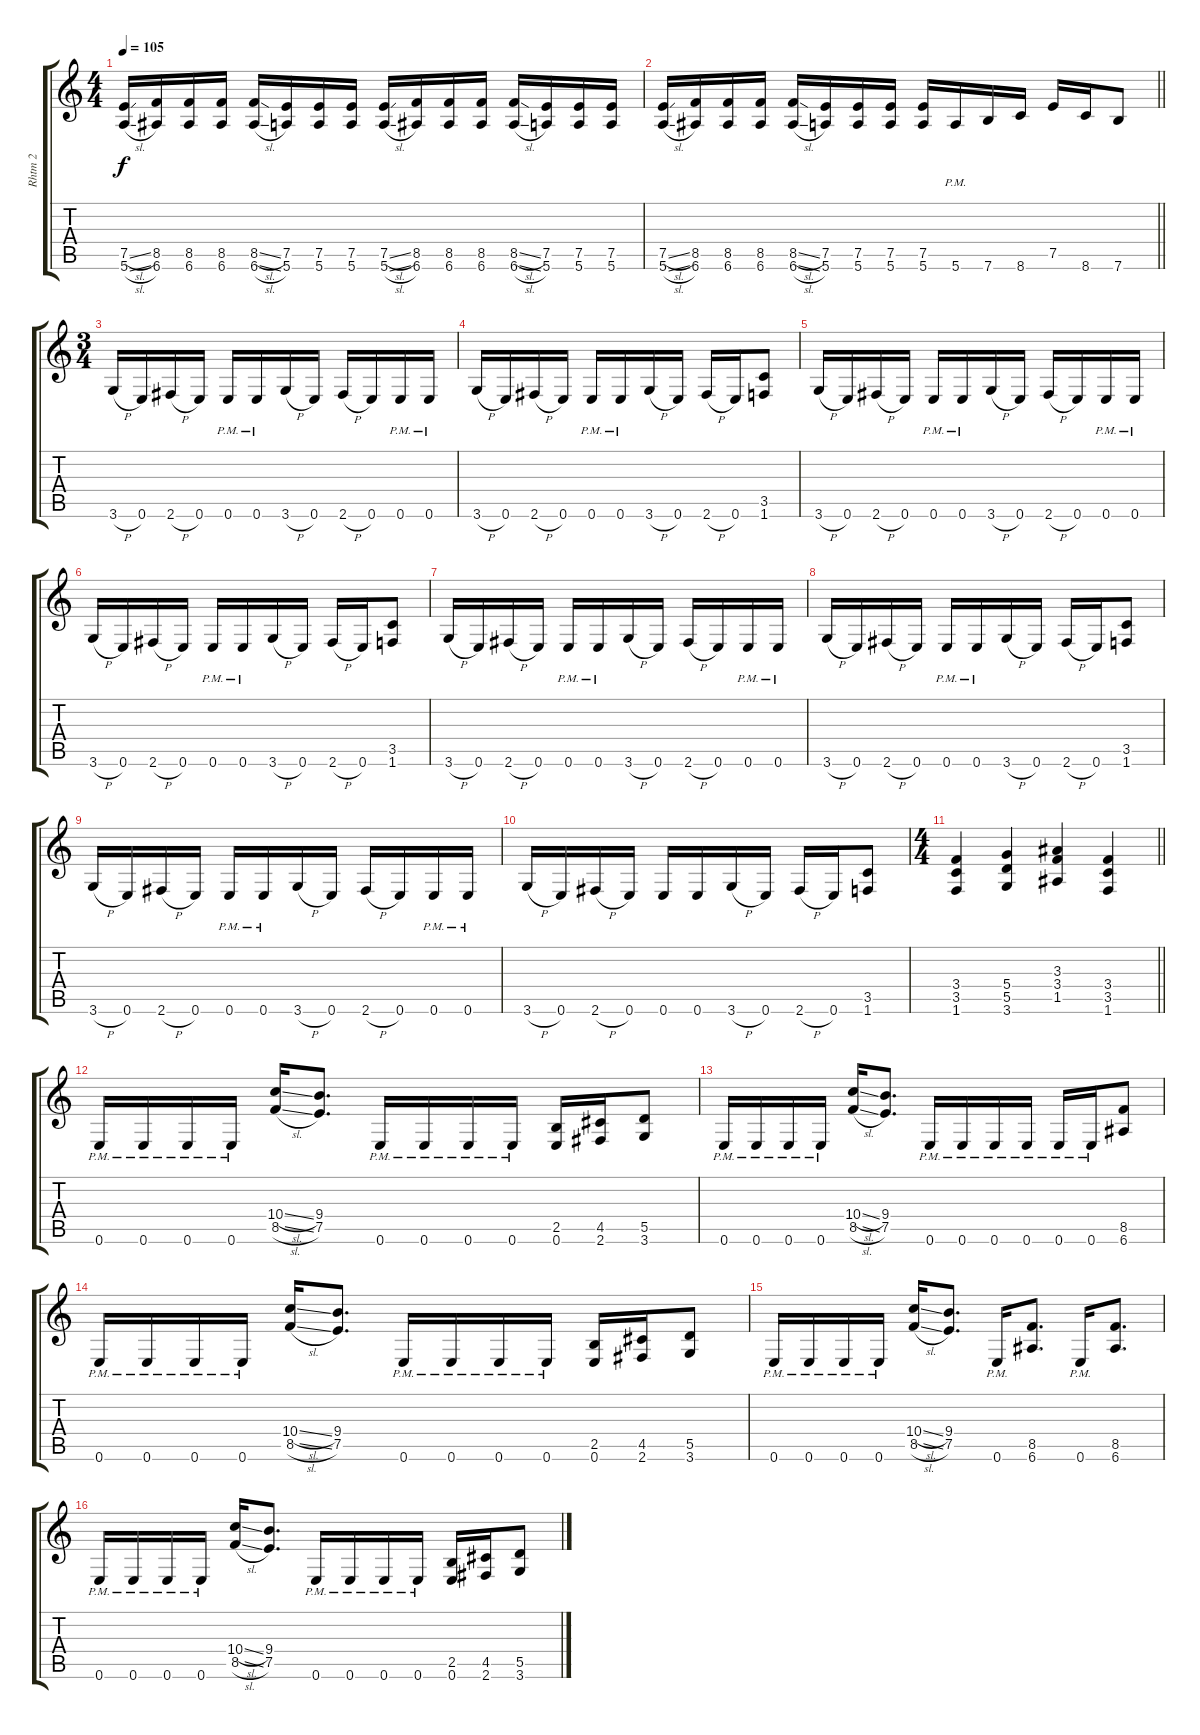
\track ("Rhtm 2" "Rhtm 2") {instrument distortionguitar}
\staff {score tabs}
\tuning (E4 B3 G3 D3 A2 E2) {hide}
\ts (4 4)
\tempo 105
\clef g2
\ks c
(7.5{sl} 5.6{sl}).16{dy f} (8.5 6.6).16 (8.5 6.6).16 (8.5 6.6).16 (8.5{sl} 6.6{sl}).16 (7.5 5.6).16 (7.5 5.6).16 (7.5 5.6).16 (7.5{sl} 5.6{sl}).16 (8.5 6.6).16 (8.5 6.6).16 (8.5 6.6).16 (8.5{sl} 6.6{sl}).16 (7.5 5.6).16 (7.5 5.6).16 (7.5 5.6).16 |
\barLineRight lightlight
(7.5{sl} 5.6{sl}).16 (8.5 6.6).16 (8.5 6.6).16 (8.5 6.6).16 (8.5{sl} 6.6{sl}).16 (7.5 5.6).16 (7.5 5.6).16 (7.5 5.6).16 (7.5 5.6).16 5.6{pm}.16 7.6.16 8.6.16 7.5.16 8.6.16 7.6.8 |
\ts (3 4)
3.6{h}.16 0.6.16 2.6{h}.16 0.6.16 0.6{pm}.16 0.6{pm}.16 3.6{h}.16 0.6.16 2.6{h}.16 0.6.16 0.6{pm}.16 0.6{pm}.16 |
3.6{h}.16 0.6.16 2.6{h}.16 0.6.16 0.6{pm}.16 0.6{pm}.16 3.6{h}.16 0.6.16 2.6{h}.16 0.6.16 (3.5 1.6).8 |
3.6{h}.16 0.6.16 2.6{h}.16 0.6.16 0.6{pm}.16 0.6{pm}.16 3.6{h}.16 0.6.16 2.6{h}.16 0.6.16 0.6{pm}.16 0.6{pm}.16 |
3.6{h}.16 0.6.16 2.6{h}.16 0.6.16 0.6{pm}.16 0.6{pm}.16 3.6{h}.16 0.6.16 2.6{h}.16 0.6.16 (3.5 1.6).8 |
3.6{h}.16 0.6.16 2.6{h}.16 0.6.16 0.6{pm}.16 0.6{pm}.16 3.6{h}.16 0.6.16 2.6{h}.16 0.6.16 0.6{pm}.16 0.6{pm}.16 |
3.6{h}.16 0.6.16 2.6{h}.16 0.6.16 0.6{pm}.16 0.6{pm}.16 3.6{h}.16 0.6.16 2.6{h}.16 0.6.16 (3.5 1.6).8 |
3.6{h}.16 0.6.16 2.6{h}.16 0.6.16 0.6{pm}.16 0.6{pm}.16 3.6{h}.16 0.6.16 2.6{h}.16 0.6.16 0.6{pm}.16 0.6{pm}.16 |
3.6{h}.16 0.6.16 2.6{h}.16 0.6.16 0.6.16 0.6.16 3.6{h}.16 0.6.16 2.6{h}.16 0.6.16 (3.5 1.6).8 |
\ts (4 4)
\barLineRight lightlight
(3.4 3.5 1.6).4 (5.4 5.5 3.6).4 (3.3 3.4 1.5).4 (3.4 3.5 1.6).4 |
0.6{pm}.16 0.6{pm}.16 0.6{pm}.16 0.6{pm}.16 (10.4{sl} 8.5{sl}).16 (9.4 7.5).8{d} 0.6{pm}.16 0.6{pm}.16 0.6{pm}.16 0.6{pm}.16 (2.5 0.6).16 (4.5 2.6).16 (5.5 3.6).8 |
0.6{pm}.16 0.6{pm}.16 0.6{pm}.16 0.6{pm}.16 (10.4{sl} 8.5{sl}).16 (9.4 7.5).8{d} 0.6{pm}.16 0.6{pm}.16 0.6{pm}.16 0.6{pm}.16 0.6{pm}.16 0.6{pm}.16 (8.5 6.6).8 |
0.6{pm}.16 0.6{pm}.16 0.6{pm}.16 0.6{pm}.16 (10.4{sl} 8.5{sl}).16 (9.4 7.5).8{d} 0.6{pm}.16 0.6{pm}.16 0.6{pm}.16 0.6{pm}.16 (2.5 0.6).16 (4.5 2.6).16 (5.5 3.6).8 |
0.6{pm}.16 0.6{pm}.16 0.6{pm}.16 0.6{pm}.16 (10.4{sl} 8.5{sl}).16 (9.4 7.5).8{d} 0.6{pm}.16 (8.5 6.6).8{d} 0.6{pm}.16 (8.5 6.6).8{d} |
0.6{pm}.16 0.6{pm}.16 0.6{pm}.16 0.6{pm}.16 (10.4{sl} 8.5{sl}).16 (9.4 7.5).8{d} 0.6{pm}.16 0.6{pm}.16 0.6{pm}.16 0.6{pm}.16 (2.5 0.6).16 (4.5 2.6).16 (5.5 3.6).8
